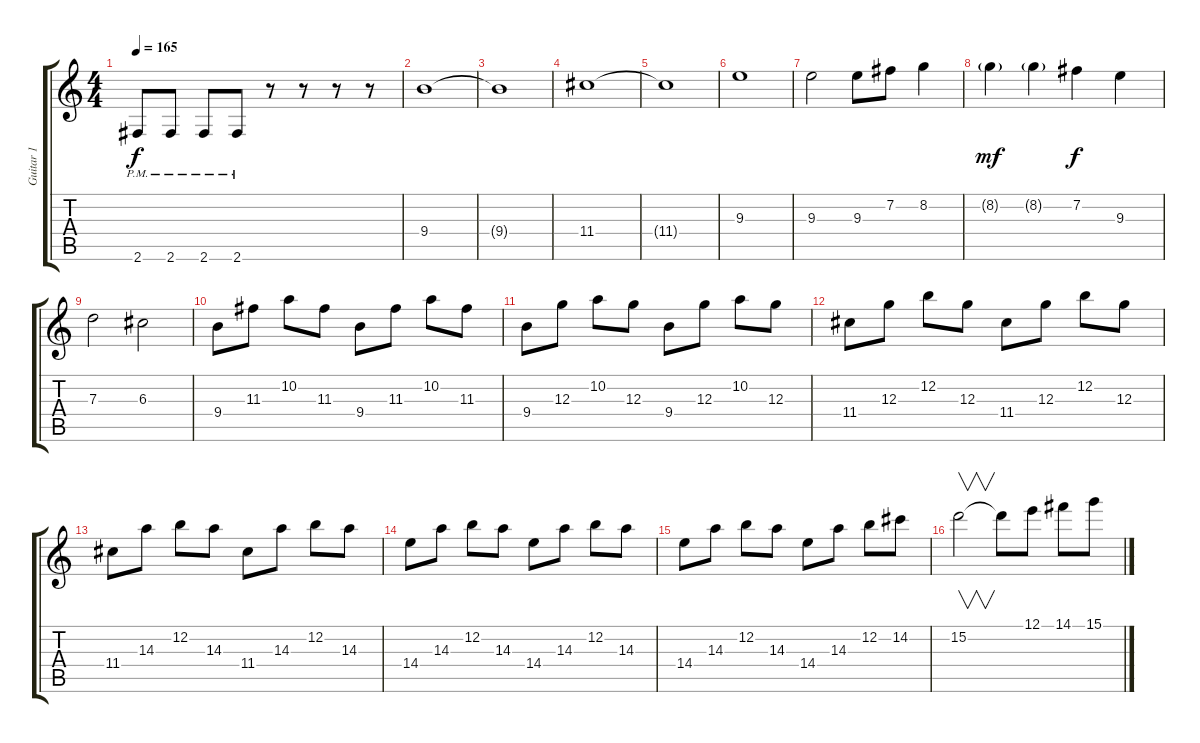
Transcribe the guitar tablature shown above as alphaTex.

\track ("Guitar 1" "Guitar 1") {instrument distortionguitar}
\staff {score tabs}
\tuning (E4 B3 G3 D3 A2 E2) {hide}
\ts (4 4)
\tempo 165
\clef g2
\ks c
2.6{pm}.8{dy f} 2.6{pm}.8 2.6{pm}.8 2.6{pm}.8 r.8 r.8 r.8 r.8 |
9.4.1 |
9.4{t}.1 |
11.4.1 |
11.4{t}.1 |
9.3.1 |
9.3.2 9.3.8 7.2.8 8.2.4 |
8.2{g}.4{dy mf} 8.2{g}.4 7.2.4{dy f} 9.3.4 |
7.3.2 6.3.2 |
9.4.8 11.3.8 10.2.8 11.3.8 9.4.8 11.3.8 10.2.8 11.3.8 |
9.4.8 12.3.8 10.2.8 12.3.8 9.4.8 12.3.8 10.2.8 12.3.8 |
11.4.8 12.3.8 12.2.8 12.3.8 11.4.8 12.3.8 12.2.8 12.3.8 |
11.4.8 14.3.8 12.2.8 14.3.8 11.4.8 14.3.8 12.2.8 14.3.8 |
14.4.8 14.3.8 12.2.8 14.3.8 14.4.8 14.3.8 12.2.8 14.3.8 |
14.4.8 14.3.8 12.2.8 14.3.8 14.4.8 14.3.8 12.2.8 14.2.8 |
15.2.2{v} 15.2{t}.8 12.1.8 14.1.8 15.1.8
